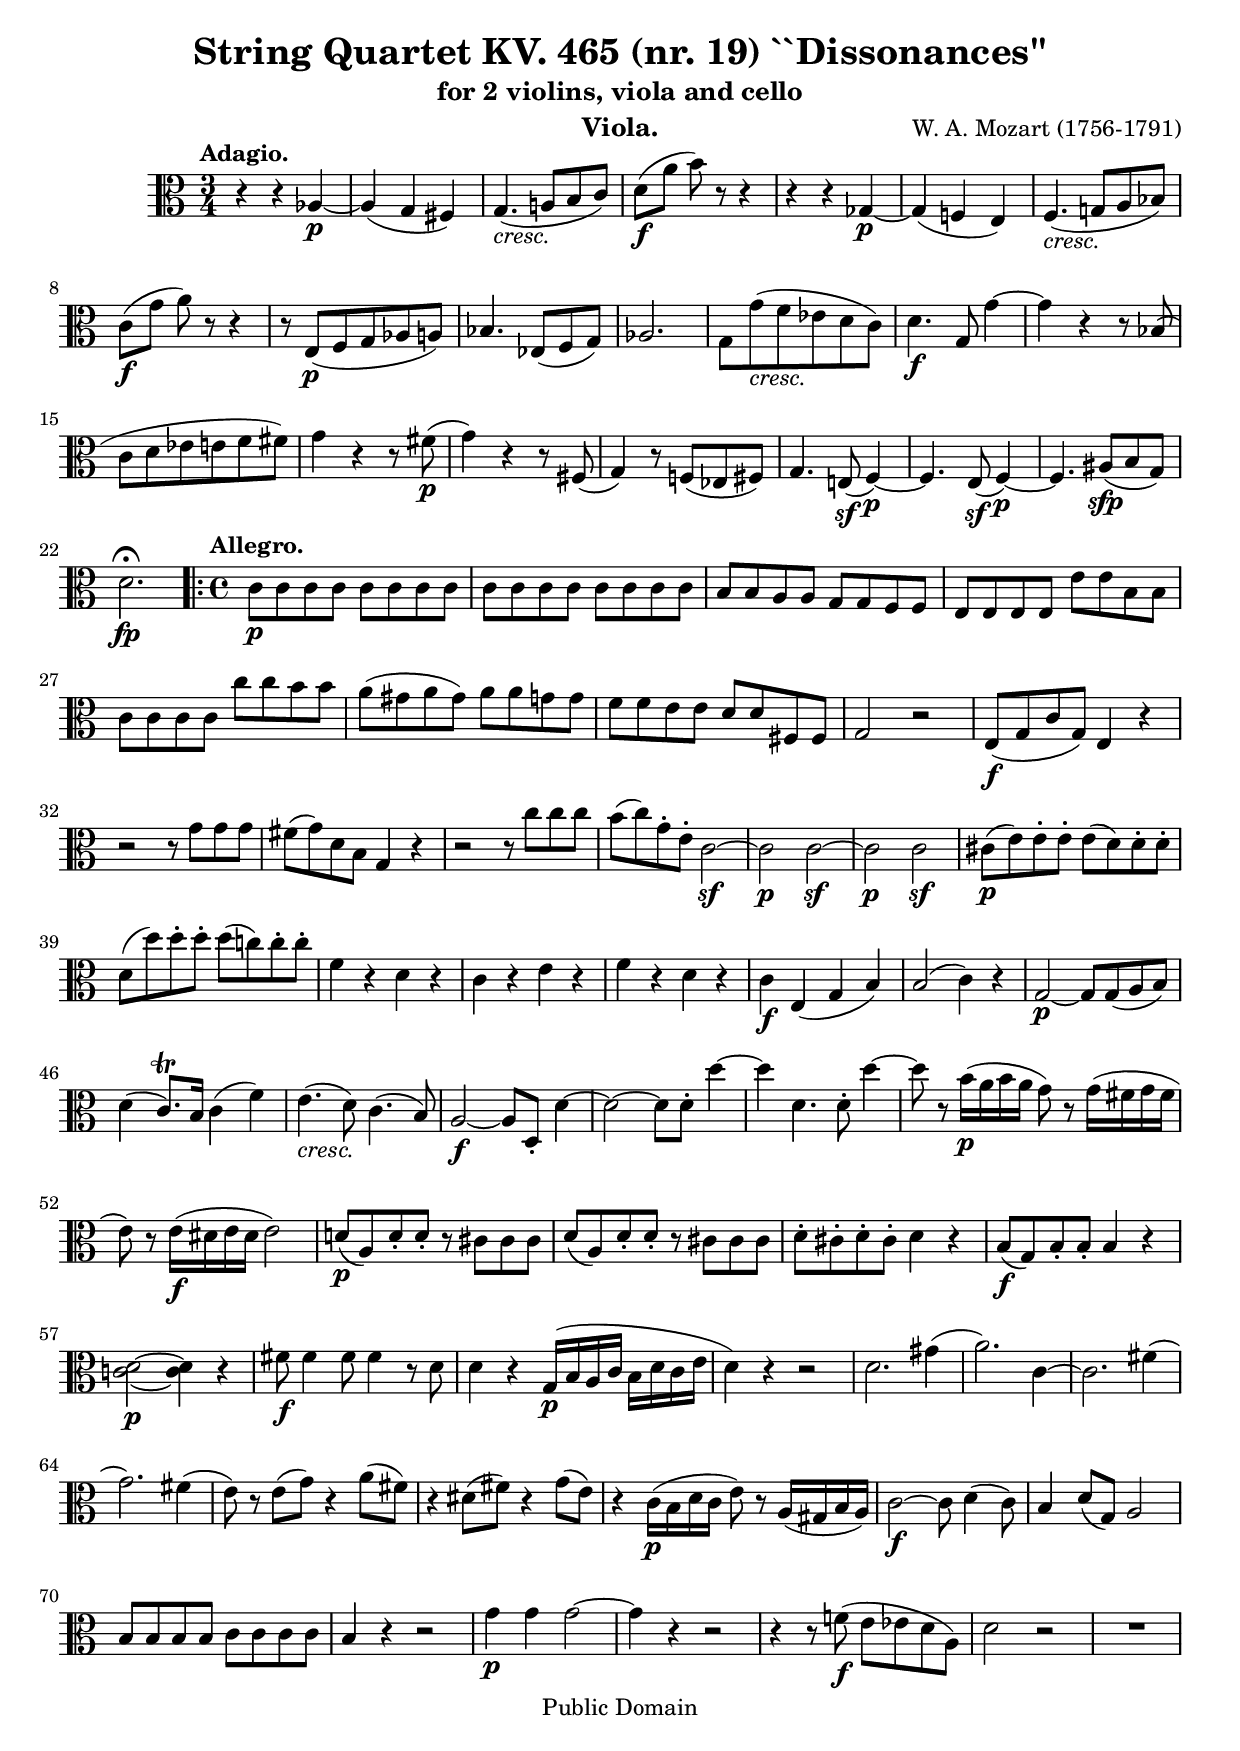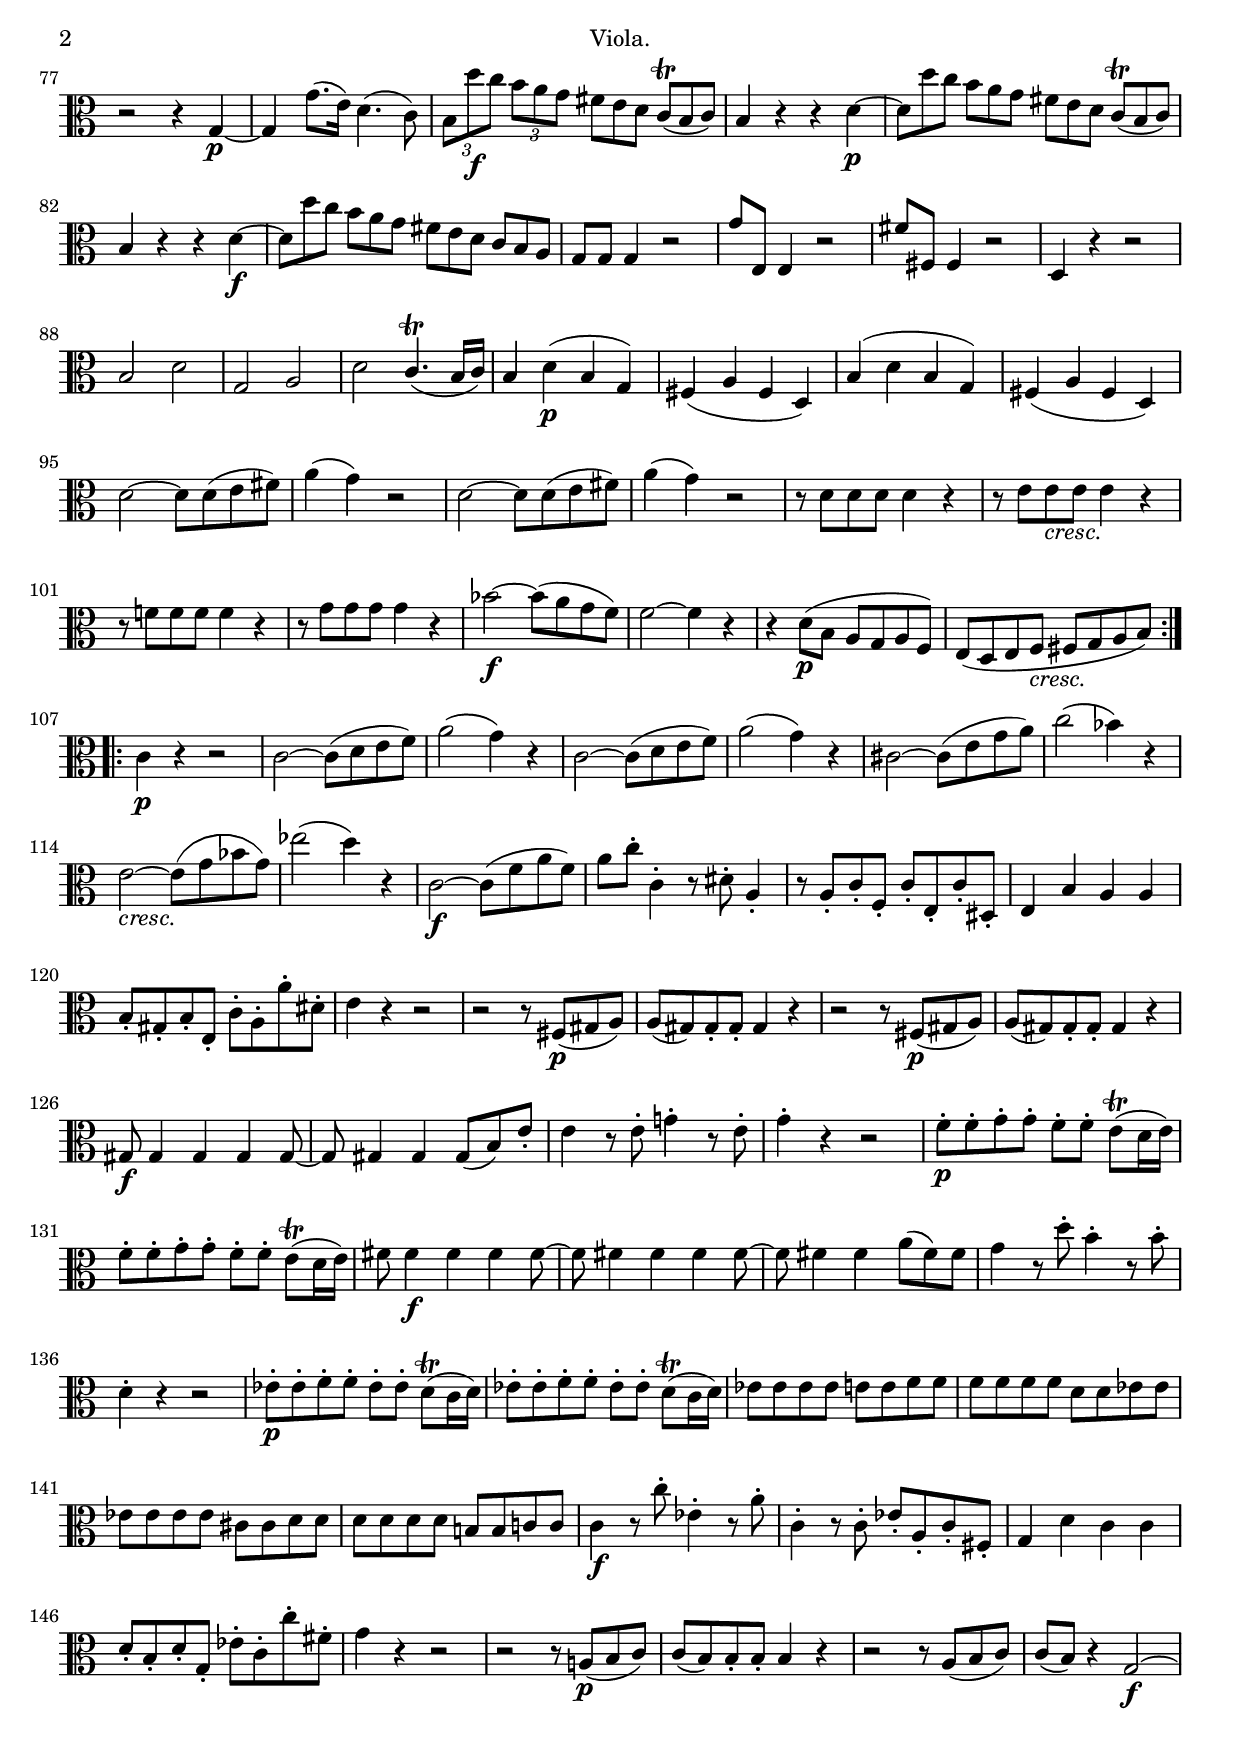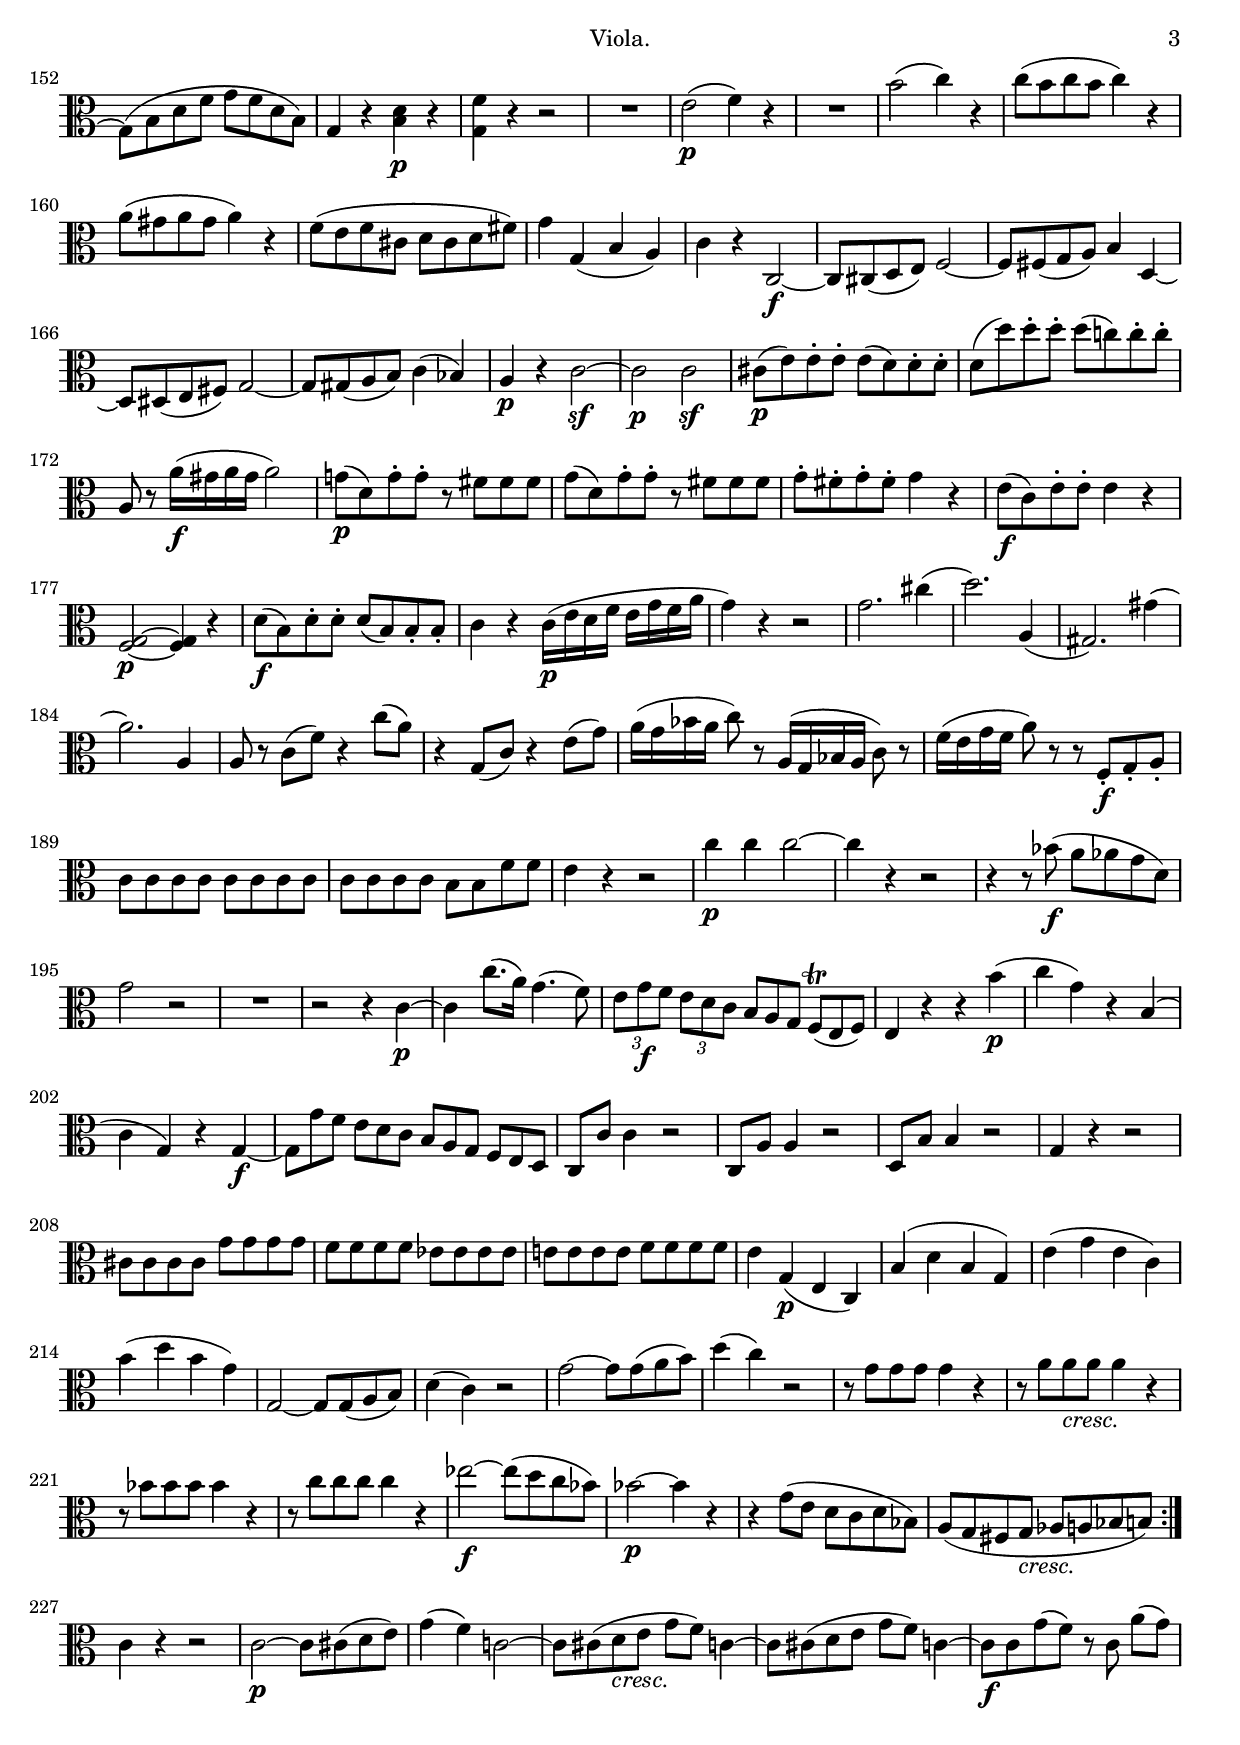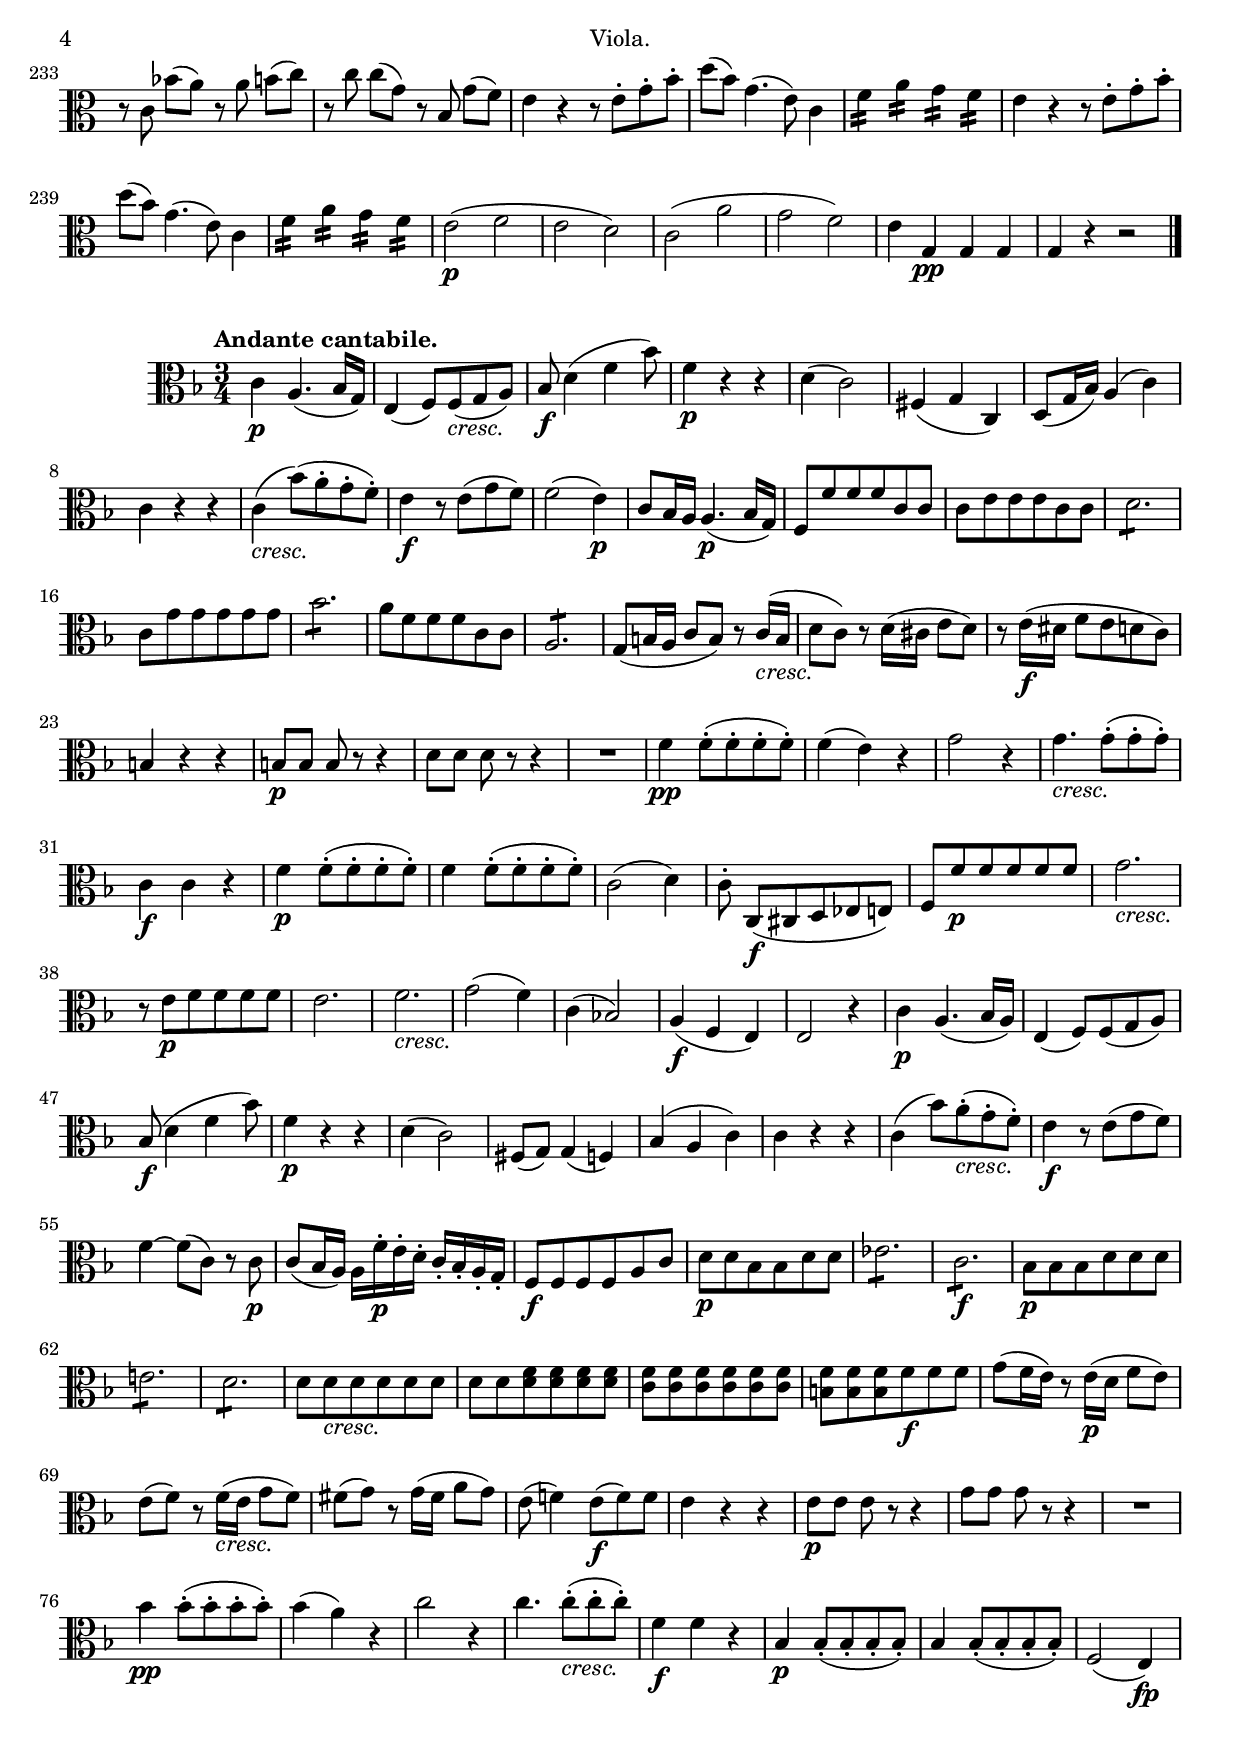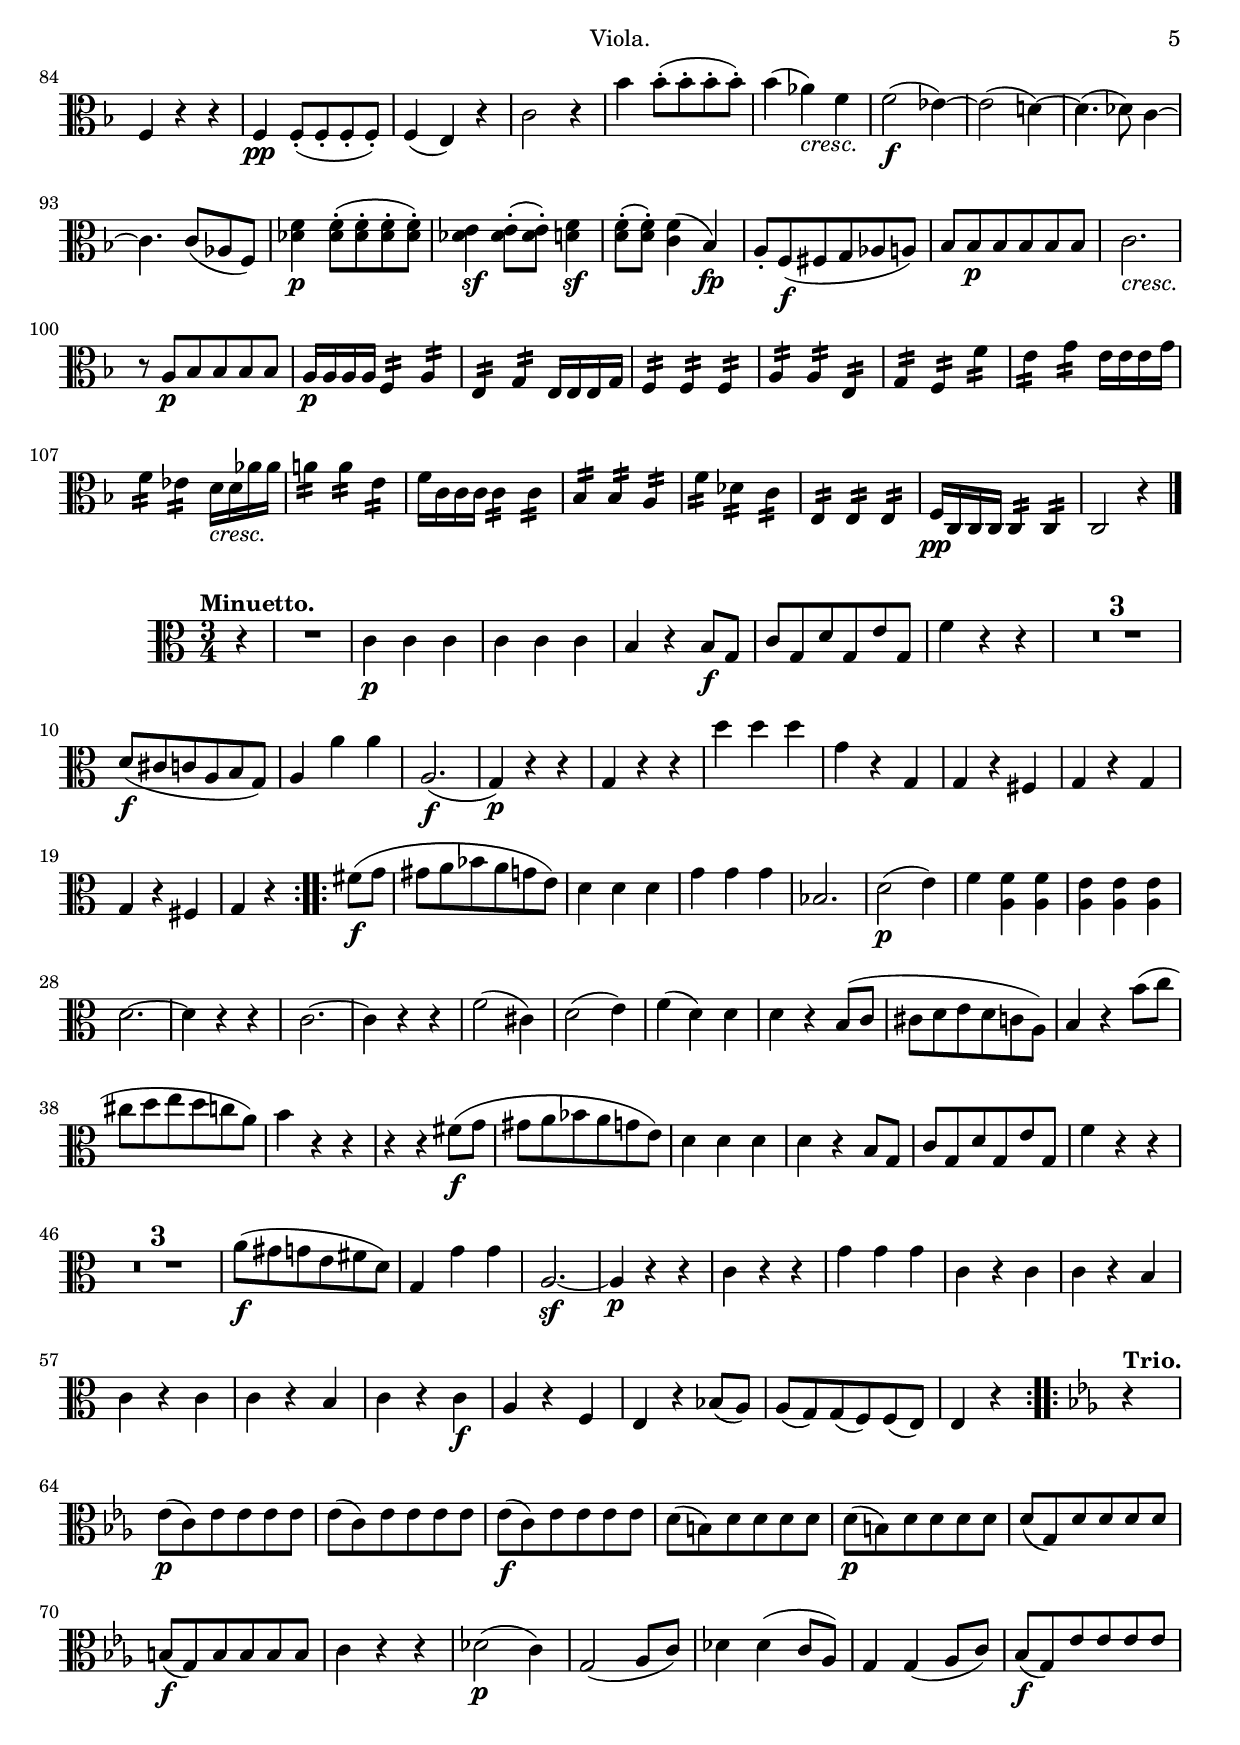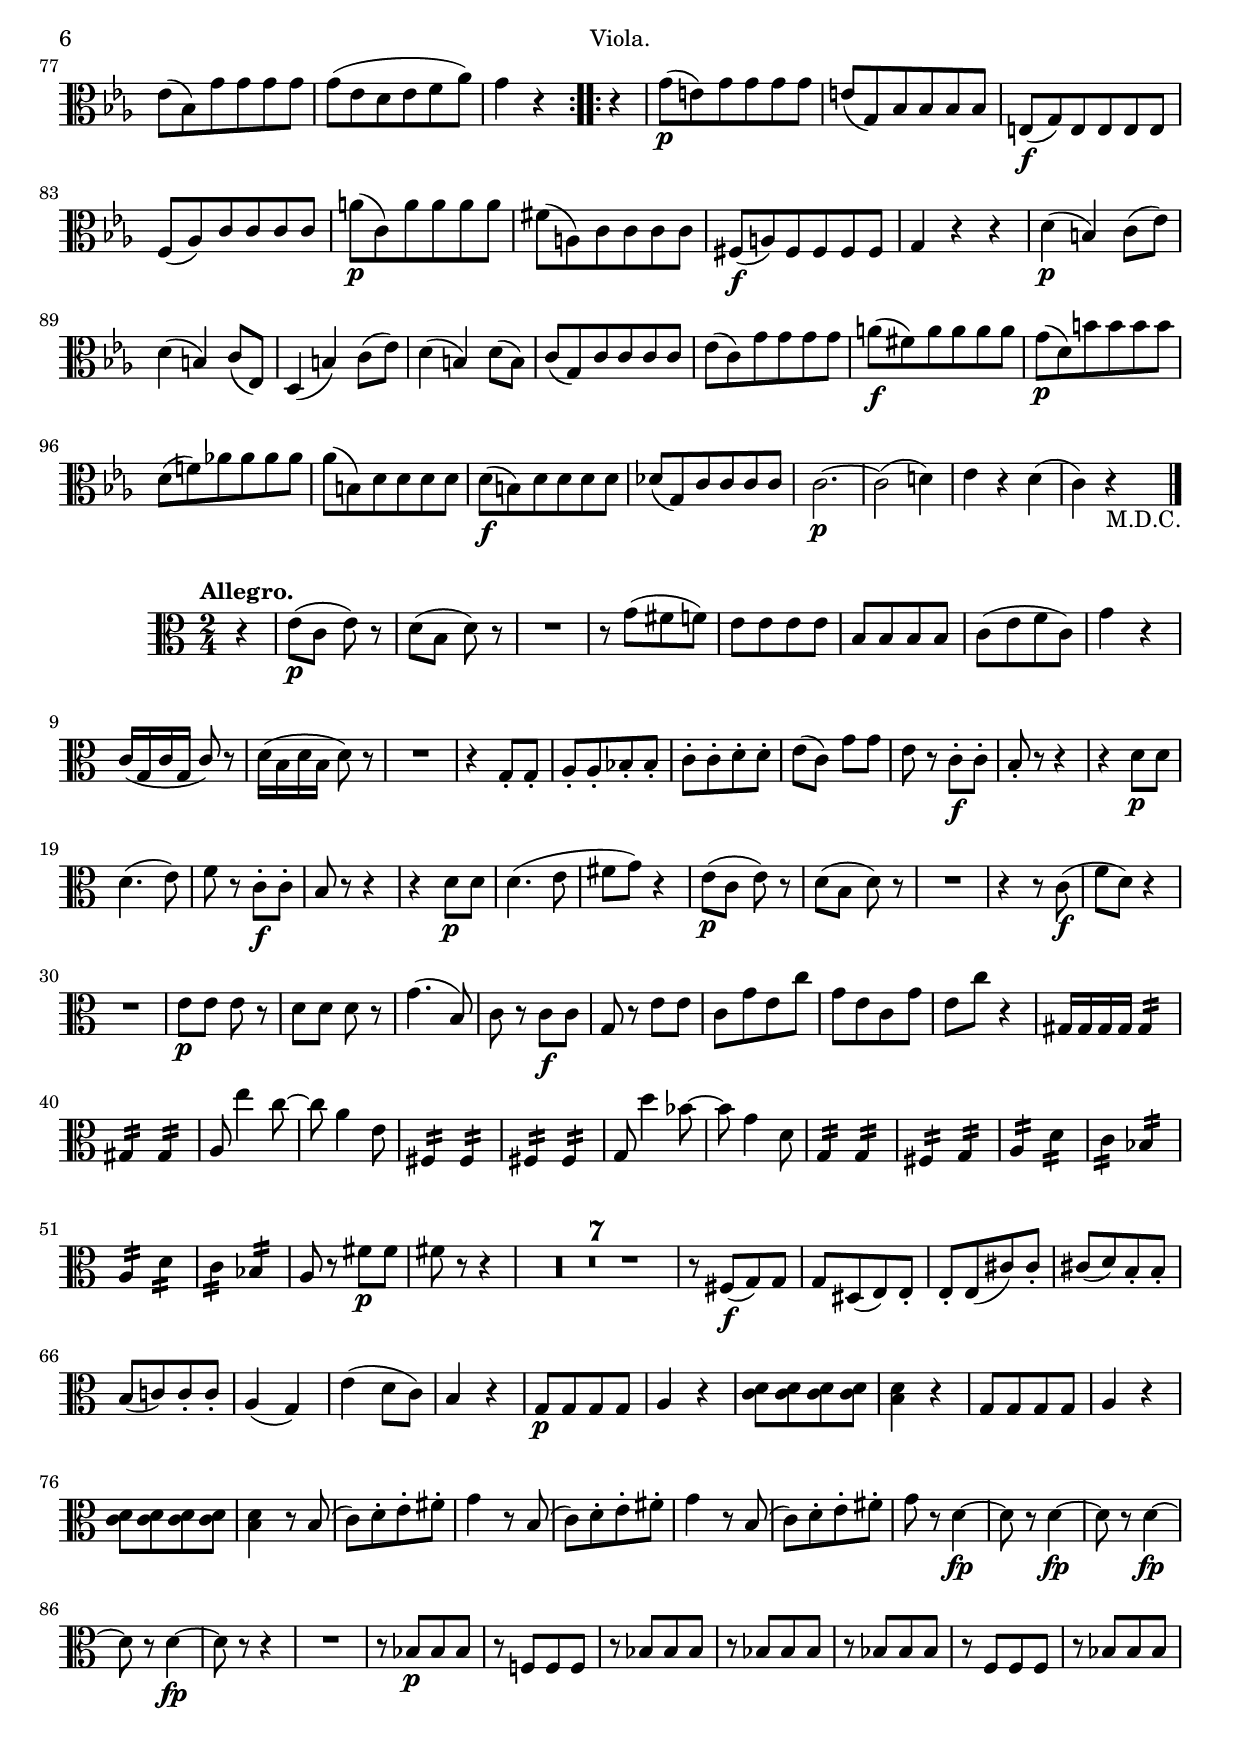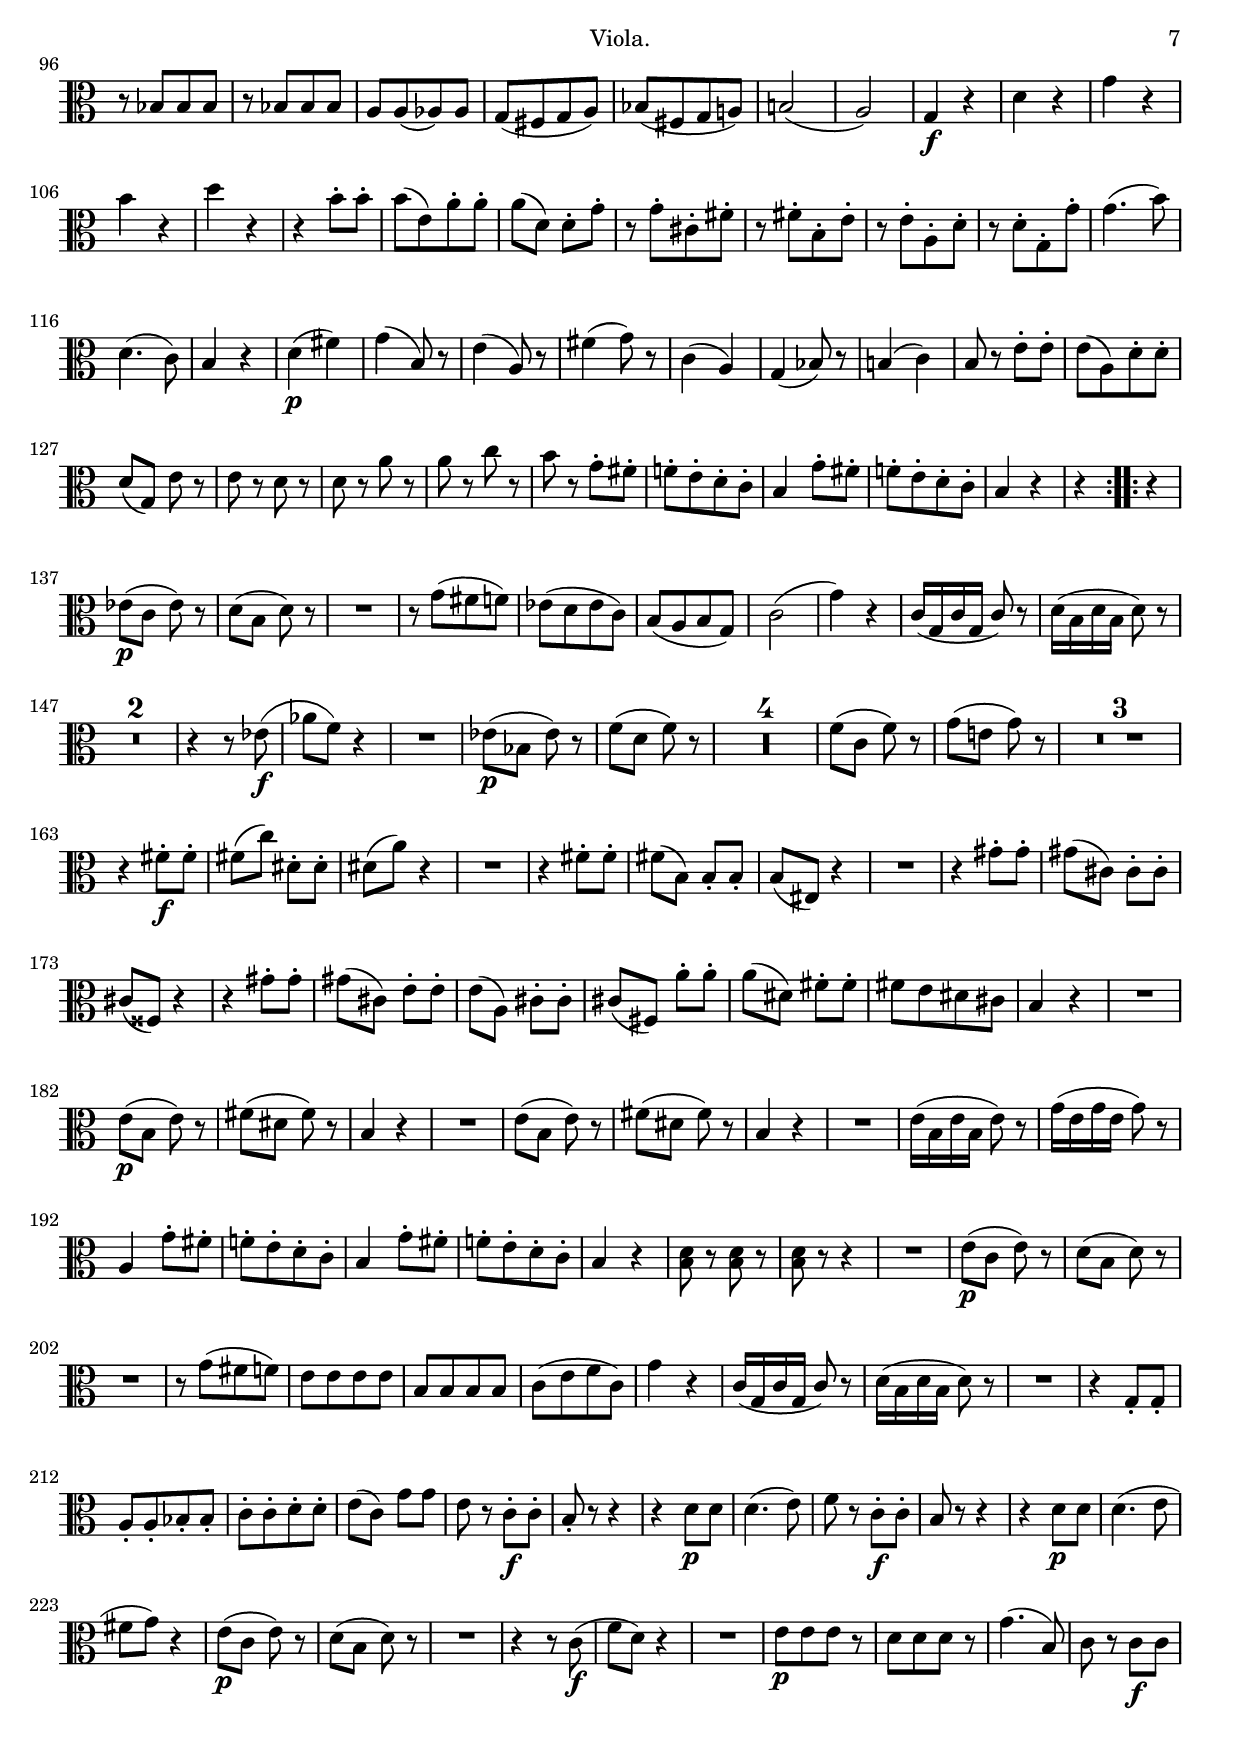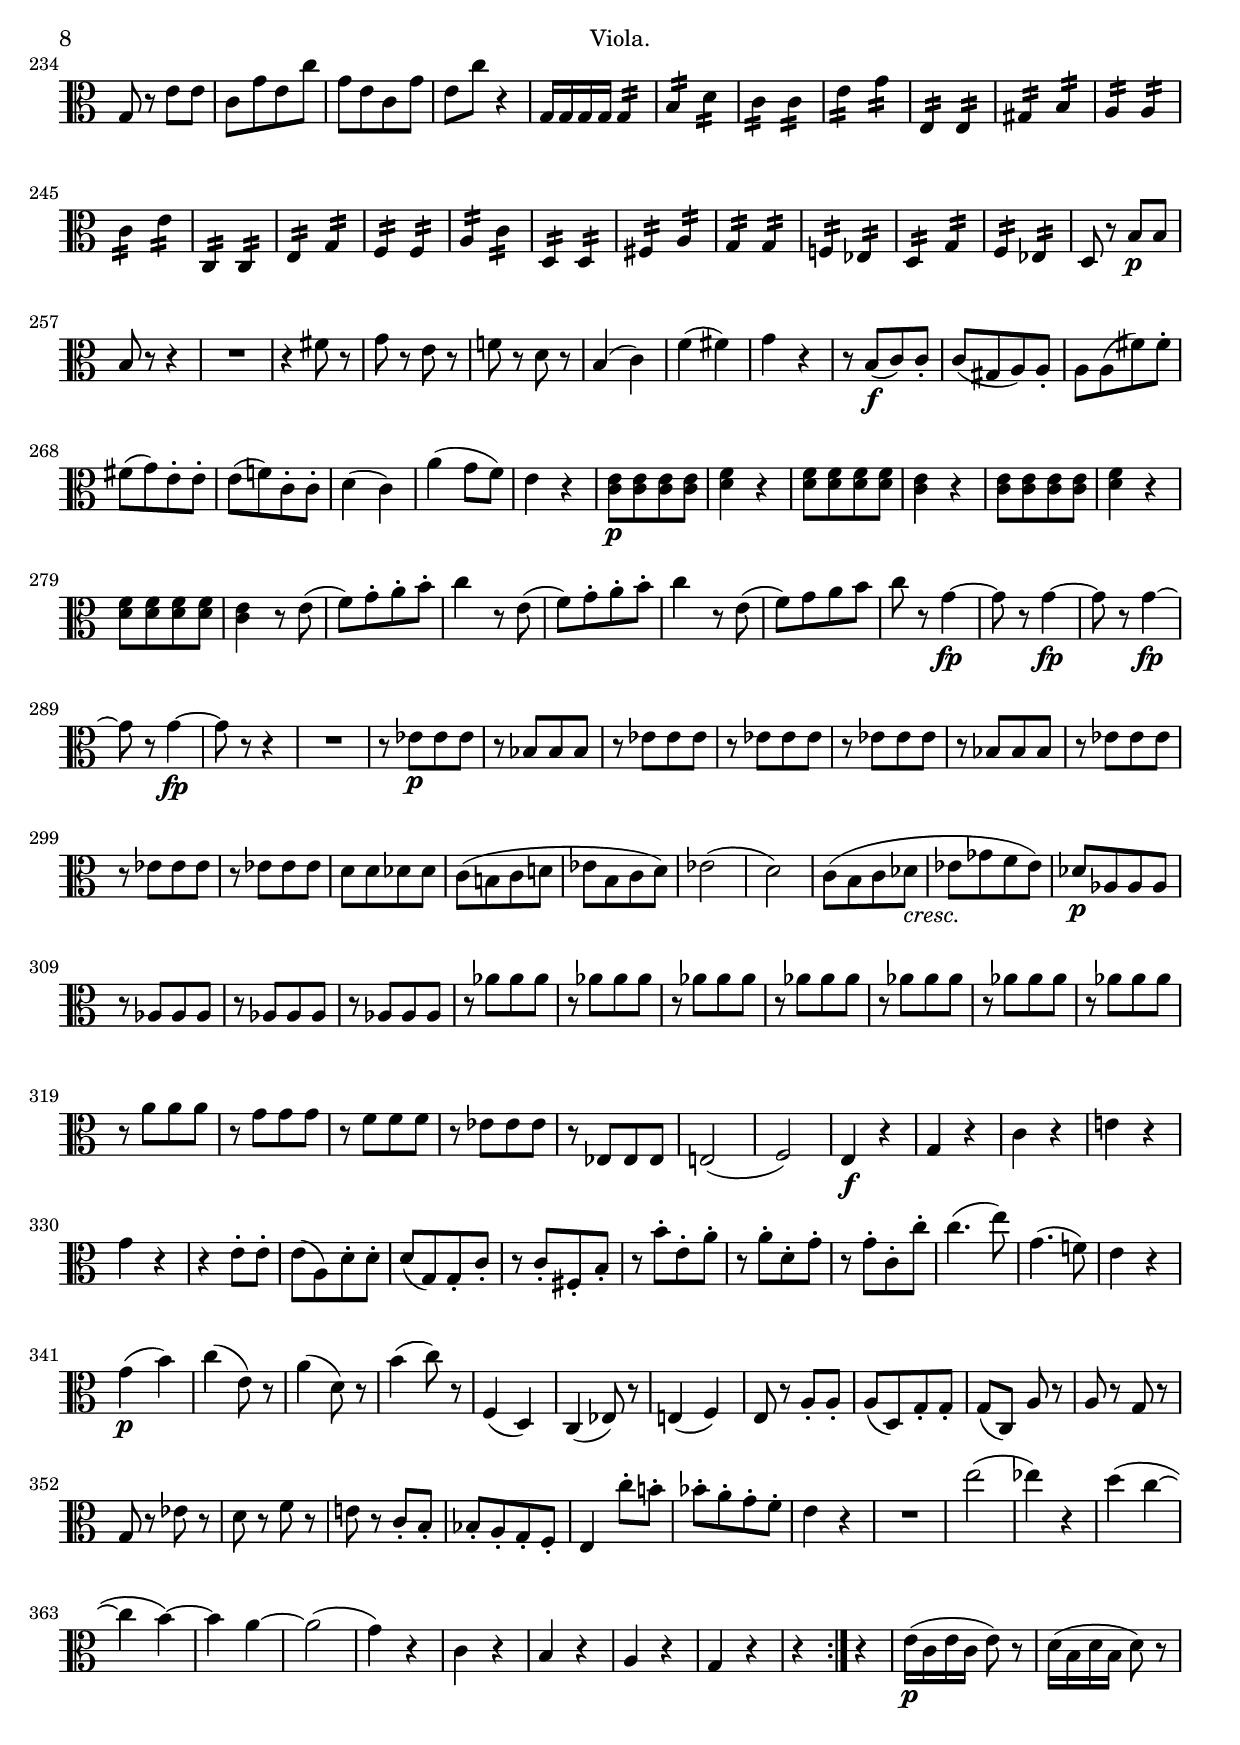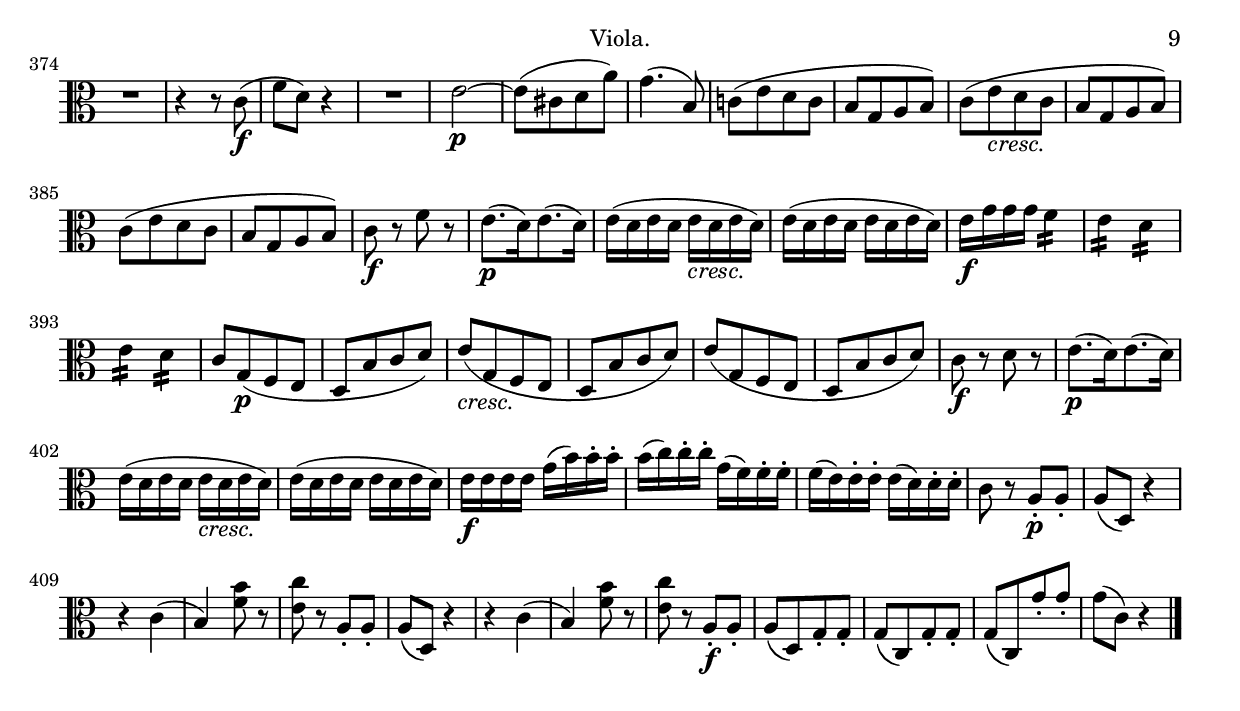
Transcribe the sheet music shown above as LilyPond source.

% -*- LilyPond -*-

\version "2.16.0"

\include "defs.ily"

\header {
    instrument = "Viola."
}

\layout {
    \compressFullBarRests
}

\version "2.16.0"

violaFirstMov =  \relative as {
    \key c \major
    \clef alto

    \noTupletBracket
    \set tupletSpannerDuration = #(ly:make-moment 1 4)

    r4 r as\p ~
    | as( g  fis)
    |  g4.(-\cresc  a!8[ b  c)]
    |  d[(\f a']  b) r r4
    | r r  ges,\p ~
    | ges( f!  e)
    |  f4.(-\cresc   g!8[ a  bes)]
    |  c[(\f g']  a) r r4
    | r8   e,[(\p f g as  a)]

% 10
    | bes4.  es,8[( f  g)]
    | as2.
    |  g8[ g'(-\cresc f es d  c)]
    | d4.\f g,8 g'4 ~
    | g r r8 bes,(
    |  c[ d es e f  fis)]
    | g4 r r8 fis(\p
    |  g4) r r8 fis,(
    |  g4) r8  f![( es  fis)]
    | g4.  e!8(\sf   f4)\p ~

% 20
    | f4.  e8(\sf   f4)\p ~
    | f4.  ais8[(\sfp b  g)]
    | d'2.\fp\fermata

    \time 4/4

    \repeat volta 2 {
	|  c8[\p c c c]  c[ c c c]
	|  c[ c c c]  c[ c c c]
	|  b[ b a a]  g[ g f f]
	|  e[ e e e]  e'[ e b b]
	|  c[ c c c]  c'[ c b b]
	|  a[( gis a  gis)]  a[ a g g]
	|  f[ f e e]  d[ d fis, fis]

% 30
	| g2 r
	|  e8[(\f g c  g)] e4 r
	| r2 r8  g'[ g g]
	|  fis[(  g) d b] g4 r
	| r2 r8  c'8[ c c]
	|  b[(  c) g-. e-.] c2\sf ~
	|  c\p c\sf ~
	|  c\p c\sf
	|   cis8[(\p  e) e-. e-.]  e[(  d) d-. d-.]
	|  d[(  d') d-. d-.]  d[(  c!) c-. c-.]

% 40
	| f,4 r d r
	| c r e r
	| f r d r
	| c\f e,( g  b)
	| b2(  c4) r
	|  g2\p ~  g8[ g( a  b)]
	| d4(   c8.)[\trill b16] c4(  f)
	| e4.(-\cresc  d8) c4.(  b8)
	| a2\f ~  a8[ d,-.] d'4 ~
	| d2 ~  d8[ d-.] d'4 ~

% 50
	| d d,4. d8-. d'4 ~
	| d8 r  b16[(\p a b a]  g8) r  g16[( fis g fis]
	|  e8) r  e16[(\f dis e dis]  e2)
	|  d!8[(\p  a) d-. d-.] r  cis[ cis cis]
	|  d[(  a) d-. d-.] r  cis[ cis cis]
	|  d[-. cis-. d-. cis-.] d4 r
	|   b8[(\f  g) b-. b-.] b4 r
	| <c! d>2\p ~ <c d>4 r
	| fis8\f fis4 fis8 fis4 r8 d
	| d4 r  g,16[(\p b a c]  b[ d c e]

% 60
	|  d4) r r2
	| d2. gis4(
	|  a2.) c,4 ~
	| c2. fis4(
	|  g2.) fis4(
	|  e8) r  e[(  g)] r4  a8[(  fis)]
	| r4  dis8[(  fis)] r4  g8[(  e)]
	| r4  c16[(\p b d c]  e8) r  a,16[( gis b  a)]
	| c2\f ~ c8 d4(  c8)
	| b4  d8[(  g,)] a2

% 70
	|  b8[ b b b]  c[ c c c]
	| b4 r r2
	| g'4\p g g2 ~
	| g4 r r2
	| r4 r8 f!(\f  e[ es d  a)]
	| d2 r
	| R1
	| r2 r4 g,\p ~
	| g  g'8.[(  e16)] d4.(  c8)
	| \times 2/3 {  b8[  d'\f c]  b[ a g]
          \noTupletNum  fis[ e d]  c[(\trill b  c)] }

% 80
	| b4 r r d\p ~
	| \times 2/3 {  d8[ d' c]  b[ a g]  fis[ e d]  c[(\trill b  c)] }
	| b4 r r d\f ~
	| \times 2/3 {  d8[ d' c]  b[ a g]  fis[ e d]  c[ b a] } \tupletNum
	|  g8[ g] g4 r2
	|  g'8[ e,] e4 r2
	|  fis'8[ fis,] fis4 r2
	| d4 r r2
	| b'2 d
	| g, a

% 90
	| d \stemUp c4.(\trill  b16[  c)] \stemNeutral
	| b4   d(\p b  g)
	| fis( a fis  d)
	|  b'( d b  g)
	| fis( a fis  d)
	| d'2 ~  d8[ d( e  fis)]
	| a4(  g) r2
	| d2 ~  d8[ d( e  fis)]
	| a4(  g) r2
	| r8  d[ d d] d4 r

% 100
	| r8  e[ e-\cresc e] e4 r
	| r8  f![ f f] f4 r
	| r8  g[ g g] g4 r
	| bes2\f ~  bes8[( a g  f)]
	| f2 ~ f4 r
	| r  d8[(\p b]  a[ g a  f)]
	|  e[( d e  f-\cresc]  fis[ g a  b)]
    }

    \repeat volta 2 {
        | c4\p r r2
	| c2 ~  c8[( d e  f)]
	| a2(  g4) r

% 110
	| c,2 ~  c8[( d e  f)]
	| a2(  g4) r
	| cis,2 ~  cis8[( e g  a)]
	| c2(  bes4) r
	| e,2-\cresc ~  e8[( g bes  g)]
	| es'2(  d4) r
	| c,2\f ~  c8[( f a  f)]
	|  a[ c-.] c,4-. r8 dis-. a4-.
	| r8  a[-. c-. f,-.]  c'[-. e,-. c'-. dis,-.]
	| e4 b' a a

% 120
        |  b8[-. gis-. b-. e,-.]  c'[-. a-. a'-. dis,-.]
	| e4 r r2
	| r2 r8  fis,[(\p gis  a)]
	|  a[(  gis) gis-. gis-.] gis4 r
	| r2 r8  fis[(\p gis  a)]
	|  a[(  gis) gis-. gis-.] gis4 r
	| gis8\f gis4 gis gis gis8 ~
	| gis gis4 gis  gis8[(  b) e-.]
	| e4 r8 e-. g!4-. r8 e-.
	| g4-. r r2

% 130
	|  f8[-.\p f-. g-. g-.]  f[-. f-.]  e[(\trill d16  e)]
	|  f8[-. f-. g-. g-.]  f[-. f-.]  e[(\trill d16  e)]
	| fis8 fis4\f fis fis fis8 ~
	| fis fis4 fis fis fis8 ~
	| fis fis4 fis  a8[(  fis) fis]
	| g4 r8 d'-. b4-. r8 b-.
	| d,4-. r r2
	|  es8[-.\p es-. f-. f-.]  es[-. es-.]  d[(\trill c16  d)]
	|  es8[-. es-. f-. f-.]  es[-. es-.]  d[(\trill c16  d)]
	|  es8[ es es es]  e[ e f f]

% 140
	|  f[ f f f]  d[ d es es]
	|  es[ es es es]  cis[ cis d d]
	|  d[ d d d]  b![ b c! c]
	| c4\f r8 c'-. es,4-. r8 a-.
	| c,4-. r8 c-.  es[-. a,-. c-. fis,-.]
	| g4 d' c c
	|  d8[-. b-. d-. g,-.]  es'[-. c-. c'-. fis,-.]
	| g4 r r2
	| r r8   a,![(\p b  c)]
	|  c[(  b) b-. b-.] b4 r

% 150
	| r2 r8  a[( b  c)]
	|  c[(  b)] r4 g2\f ~
	|  g8[( b d f]  g[ f d  b)]
	| g4 r <b d>\p r
	| <g f'> r r2
	| R1
	| e'2(\p  f4) r
	| R1
	| b2(  c4) r
	|  c8[( b c b]  c4) r

% 160
	|  a8[( gis a gis]  a4) r
	|  f8[( e f cis]  d[ cis d  fis)]
	| g4 g,( b  a)
	| c r c,2\f ~
	|  c8[ cis( d  e)] f2 ~
	|  f8[ fis( g  a)] b4 d, ~
	|  d8[ dis( e  fis)] g2 ~
	|  g8[ gis( a  b)] c4(  bes)
	| a\p r c2\sf ~
	|  c\p c\sf

% 170
	|  cis8[(\p  e) e-. e-.]  e[(  d) d-. d-.]
	|  d[(  d') d-. d-.]  d[(  c!) c-. c-.]
	| a, r  a'16[(\f gis a gis]  a2)
	|  g!8[(\p  d) g-. g-.] r  fis[ fis fis]
	|  g[(  d) g-. g-.] r  fis[ fis fis]
	|  g[-. fis-. g-. fis-.] g4 r
	|  e8[(\f  c) e-. e-.] e4 r
	| <f, g>2\p ~ <f g>4 r
	|  d'8[(\f  b) d-. d-.]  d[(  b) b-. b-.]
	| c4 r  c16[(\p e d f]  e[ g f a]

% 180
	|  g4) r r2
	| g2. cis4(
	|  d2.) a,4(
	|  gis2.) gis'4(
	|  a2.) a,4
	| a8 r  c[(  f)] r4  c'8[(  a)]
	| r4  g,8[(  c)] r4  e8[(  g)]
	|  a16[( g bes a]  c8) r  a,16[( g bes a]  c8) r
	|  f16[( e g f]  a8) r r f,8[-.\f g-. a-.]
	|  c[ c c c]  c[ c c c]

% 190
	|  c[ c c c]  b[ b f' f]
	| e4 r r2
	| c'4\p c c2 ~
	| c4 r r2
	| r4r8 bes8(\f  a[ as g  d)]
	| g2 r
	| R1
	| r2 r4 c,\p ~
	| c  c'8.[(  a16)] g4.(  f8)
	| \times 2/3 {  e8[  g\f f]  e[ d c] \noTupletNum
           b[ a g]  f[(\trill e  f)] }

% 200
	| e4 r r b''(\p
	| c  g) r b,(
	| c  g) r g\f ~
	| \times 2/3 {  g8[ g' f]  e[ d c]  b[ a g]  f[ e d] } \tupletNum
	|  c8[ c'] c4 r2
	|  c,8[ a'] a4 r2
	|  d,8[ b'] b4 r2
	| g4 r r2
	|  cis8[ cis cis cis]  g'[ g g g]
	|  f[ f f f]  es[ es es es]

% 210
	|  e![ e e e]  f[ f f f]
	| e4 g,(\p e  c)
	|  b'( d b  g)
	| \stemDown e'( g e  c) \stemNeutral
	| b'( d b  g)
	| g,2 ~  g8[ g( a  b)]
	| d4(  c) r2
	| g'2 ~  g8[ g( a  b)]
	| d4(  c) r2
	| r8  g[ g g] g4 r

% 220
	| r8  a[ a-\cresc a] a4 r
	| r8  bes[ bes bes] bes4 r
	| r8  c[ c c] c4 r
	| es2\f ~  es8[( d c  bes)]
	| bes2\p ~ bes4 r
	| r  g8[( e]  d[ c d  bes)]
	|  a[( g fis  g-\cresc]  as[ a bes  b)]
    }

    c4 r r2
    | c2\p ~  c8[ cis( d  e)]
    | g4(  f) c!2 ~

% 230
    |  c8[ cis( d-\cresc e]  g[  f)] c4 ~
    |  c8[ cis( d e]  g[  f)] c4 ~
    |  c8[\f c g'(  f)] r c  a'[(  g)]
    | r c,  bes'[(  a)] r a  b[(  c)]
    | r c  c[(  g)] r b,  g'[(  f)]
    | e4 r r8  e[-. g-. b-.]
    |  d[(  b)] g4.(  e8) c4
    | f4:16 a4:16 g4:16 f4:16
    | e4 r r8  e[-. g-. b-.]
    |  d[(  b)] g4.(  e8) c4

% 240
    | f4:16 a4:16 g4:16 f4:16
    | e2(\p f
    | e  d)
    | c( a'
    | g  f)
    | e4 g,\pp g g
    | g r r2 \bar "|."
}



\score {
    \context Staff <<
	\set Staff.autoBeaming = ##f
        \set Staff.midiInstrument = #"viola"

	\time 3/4

	\violaFirstMov
	\context Voice = "markings" { \markingsI }
    >>

    
  \midi {
    \tempo 4 = 40
    }



    \layout { }
}

\version "2.16.0"

violaSecondMov =  \relative c' {
    \key f \major
    \clef alto

    \noTupletBracket
    \set tupletSpannerDuration = #(ly:make-moment 1 4)

    c4\p a4.(  bes16[  g)]
    | e4(   f8)[  f(-\cresc g  a)]
    | bes\f d4( f  bes8)
    | f4\p r r
    | d(  c2)
    | fis,4( g  c,)
    |  d8[( g16  bes)] a4(  c)
    | c r r
    | c(-\cresc   bes'8)[( a-. g-.  f)-.]

% 10
    | e4\f r8  e[( g  f)]
    | f2(  e4)\p
    |  c8[ bes16 a] a4.(\p  bes16[  g)]
    |  f8[ f' f f c c]
    |  c[ e e e c c]
    | d2.:8
    |  c8[ g' g g g g]
    | bes2.:8
    |  a8[ f f f c c]
    | a2.:8

% 20
    |  g8[( b16 a]  c8[  b)] r  c16[(-\cresc b] \noBreak
    |  d8[  c)] r  d16[( cis]  e8[  d)]
    | r  e16[(\f dis]  f8[ e d  c)]
    | b4 r r
    |  b8[\p b] b r r4
    |  d8[ d] d r r4
    | R2.
    | f4\pp   f8[(-. f-. f-.  f)-.]
    | f4(  e) r
    | g2 r4

% 30
    | g4.-\cresc   g8[(-. g-.  g)-.]
    | c,4\f c r
    | f\p   f8[(-. f-. f-.  f)-.]
    | f4   f8[(-. f-. f-.  f)-.]
    | c2(  d4)
    | c8-.   c,[(\f cis d es  e)]
    |  f[ f'\p f f f f]
    | g2.-\cresc
    | r8  e[\p f f f f]
    | e2.

% 40
    | f2.-\cresc
    | g2(  f4)
    | c(  bes!2)
    |  a4(\f f  e)
    | e2 r4
    | c'4\p a4.(  bes16[  a)]
    | e4(   f8)[  f( g  a)]
    | bes(\f d4 f  bes8) % The slur start from bes, not from d
    | f4\p r r
    | d(  c2)

% 50
    |  fis,8[(  g)] g4(  f)
    | bes( a  c)
    | c r r
    | c(   bes'8)[  a(-.-\cresc g-.  f)-.] % The slur start from a
    | e4\f r8  e[( g  f)]
    | f4 ~  f8[(  c)] r c\p
    |  c[( bes16  a)]  a[  f'-.\p e-. d-.] 
       c[-. bes-. a-. g-.]
    |  f8[\f f f f a c]
    |  d[\p d bes bes d d]
    | es2.:8

% 60
    | c2.:8\f
    |  bes8[\p bes bes d d d]
    | e!2.:8
    | d2.:8
    |  d8[ d-\cresc d d d d]
    |  d[ d <d f> <d f> <d f> <d f>]
    | <c f>[ <c f> <c f> <c f> <c f> <c f>]
    | <b f'>[ <b f'> <b f'> f'\f f f]
    |  g[( f16  e)] r8  e16[(\p d]  f8[  e)]
    |  e[(  f)] r   f16[(-\cresc e]  g8[  f)]

% 70
    |  fis[(  g)] r  g16[( fis]  a8[  g)]
    | e(  f!4)  e8[(\f  f) f]
    | e4 r r
    |  e8[\p e] e r r4
    |  g8[ g] g r r4
    | R2.
    | bes4\pp   bes8[(-. bes-. bes-.  bes)-.]
    | bes4(  a) r
    | c2 r4
    | c4.   c8[(-.-\cresc c-.  c)-.]

% 80
    | f,4\f f r
    | bes,\p   bes8[(-. bes-. bes-.  bes)-.]
    | bes4   bes8[(-. bes-. bes-.  bes)-.]
    | f2(   e4)\fp
    | f4 r r
    | f\pp   f8[(-. f-. f-.  f)-.]
    | f4(  e) r
    | c'2 r4
    | bes'4   bes8[(-. bes-. bes-.  bes)-.]
    | bes4(  as)-\cresc f

% 90
    | f2(\f  es4) ~
    | es2(  d!4) ~
    | d4.(  des8) c4 ~
    | c4.  c8[( as  f)]
    | <des' f>4\p  <des f>8[(-. <des f>-. <des f>-. <des f>)-.]
    | <des e>4\sf  <des e>8[(-. <des e>)-.] <d f>4\sf
    |  <d f>8[(-. <d f>)-.] <c f>4(  bes)\fp
    |  a8[-.  f(\f fis g as  a)]
    |  bes8[ bes\p bes bes bes bes]
    | c2.-\cresc

% 100
    | r8  a[\p bes bes bes bes]
    |  a16[\p a a a] f4:16 a4:16
    | e4:16 g4:16  e16[ e e g]
    | f4:16 f4:16 f4:16
    | a4:16 a4:16 e4:16
    | g4:16 f4:16 f'4:16
    | e4:16 g4:16  e16[ e e g]
    | f4:16 es4:16  d16[-\cresc d as' as]
    | a!4:16 a4:16 e4:16
    |  f16[ c c c] c4:16 c4:16

% 110
    | bes4:16 bes4:16 a4:16
    | f'4:16 des4:16 c4:16
    | e,4:16 e4:16 e4:16   f16[\pp c c c] c4:16 c4:16
    | c2 r4 \bar "|."
}


\score {
    \context Staff <<
	\set Staff.autoBeaming = ##f
        \set Staff.midiInstrument = #"viola"

	\time 3/4

	\violaSecondMov
	\context Voice = "markings" { \markingsII }
    >>

    
  \midi {
    \tempo 4 = 64
    }



    \layout { }
}

\version "2.16.0"

violaThirdMov =  \relative c' {
    \key c \major
    \clef alto

    \noTupletBracket
    \set tupletSpannerDuration = #(ly:make-moment 1 8)

    \repeat volta 2 {
	r4
	| R2.
	| c4\p c c
	| c c c
	| b r  b8[\f g]
	|  c[ g d' g, e' g,]
	| f'4 r r
	| R2.*3

% 10
	|  d8[(\f cis c a b  g)]
	| a4 a' a
	| a,2.(\f
	|   g4)\p r r
	| g r r
	| d'' d d
	| g, r g,
	| g r fis
	| g r g
	| g r fis

% 20
	| g r
    }

    \repeat volta 2 {
         fis'8[(\f g]
	|  gis[ a bes a g  e)]
	| d4 d d g g g
	| bes,2.
	| d2(\p  e4)
	| f <a, f'> <a f'>
	| <a e'> <a e'> <a e'>
	| d2. ~
	| d4 r r

% 30
	| c2. ~
	| c4 r r
	| f2(  cis4)
	| d2(  e4)
	| f(  d) d
	| d r  b8[( c]
	|  cis[ d e d c  a)]
	| b4 r  b'8[( c]
	|  cis[ d e d c  a)]
	| b4 r r

% 40
	| r r  fis8[(\f g]
	|  gis[ a bes a g  e)]
	| d4 d d
	| d r  b8[ g]
	|  c[ g d' g, e' g,]
	| f'4 r r
	| R2.*3
	|  a8[(\f gis g e fis  d)]

% 50
	| g,4 g' g
	| a,2.\sf ~
	|  a4\p r r
	| c r r
	| g' g g
	| c, r c
	| c r b
	| c r c
	| c r b
	| c r c\f

% 60
	| a r f
	| e r  bes'8[(  a)]
	|  a[(  g) g(  f) f(  e)]
	| e4 r
    }

    \key c \minor

    \repeat volta 2 {
        r4
	|  es'8[(\p  c) es es es es]
	|  es[(  c) es es es es]
	|  es[(\f  c) es es es es]
	|  d[(  b) d d d d]
	|  d[(\p  b) d d d d]
	|  d[(  g,) d' d d d]

% 70
	|  b[(\f  g) b b b b]
	| c4 r r
	| des2(\p  c4)
	| g2(  as8[  c)]
	| des4 des(  c8[  as)]
	| g4 g(  as8[  c)]
	|  bes[(\f  g) es' es es es]
	|  es[(  bes) g' g g g]
	|  g[( es d es f  as)]
	| g4 r
    }

    \repeat volta 2 {
        r4

% 80
	|  g8[(\p  e) g g g g]
	|  e[(  g,) bes bes bes bes]
	|  e,[(\f  g) e e e e]
	|  f[(  as) c c c c]
	|  a'[(\p  c,) a' a a a]
	|  fis[(  a,) c c c c]
	|  fis,[(\f  a) fis fis fis fis]
	| g4 r r
	| d'(\p  b)  c8[(  es)]
	| d4(  b)  c8[(  es,)]

% 90
	| d4(  b')  c8[(  es)]
	| d4(  b)  d8[(  b)]
	|  c[(  g) c c c c]
	|  es[(  c) g' g g g]
	|  a[(\f  fis) a a a a]
	|  g[(\p  d) b' b b b]
	|  d,[(  f!) as! as as as]
	|  as[(  b,) d d d d]
	|  d[(\f  b) d d d d]
	|  des[(  g,) c c c c]

% 100
	| c2.\p ~
	| c2(  d!4)
	| es4 r d(
	|  c) r \bar "|."
    }
}


\score {
    \context Staff <<
	\set Staff.autoBeaming = ##f
        \set Staff.midiInstrument = #"viola"

	\time 3/4
	\partial 4

	\violaThirdMov
	\context Voice = "markings" { \markingsIII }
	\context Voice=markingsBis { \markingsIIIbis }
    >>

    
  \midi {
    \tempo 4 = 140
    }



    \layout { }
}

\version "2.16.0"

violaFourthMov =  \relative e' {
    \key c \major
    \clef alto

    \noTupletBracket

    \repeat volta 2 {
	r4
	|  e8[(\p c]  e) r
	|  d[( b]  d) r
	| R2
	| r8  g[( fis  f)]
	|  e8[ e e e]
	|  b[ b b b]
	|  c[( e f  c)]
	| g'4 r

% 10
	| \stemUp  c,16[( g c g]  c8) r
	| \stemDown  d16[( b d b]  d8) r \stemNeutral
	| R2
	| r4  g,8[-. g-.]
	|  a[-. a-. bes-. bes-.]
	|  c[-. c-. d-. d-.]
	|  e[(  c)]  g'[ g]
	| e r  c[-.\f c-.]
	| b-. r r4
	| r  d8[\p d] d4.(  e8)

% 20
	| f r  c[-.\f c-.]
	| b r r4
	| r  d8[\p d]
	| d4.( e8
	|  fis[  g)] r4
	|  e8[(\p c]  e) r
	|  d[( b]  d) r
	| R2
	| r4 r8 c(\f
	|  f[  d)] r4

% 30
	| R2
	|  e8[\p e] e r
	|  d[ d] d r
	| g4.(  b,8)
	| c r  c[\f c]
	| g r  e'[ e]
	|  c[ g' e c']
	|  g[ e c g']
	|  e[ c'] r4
	|  gis,16[ gis gis gis] gis4:16

% 40
	| gis4:16 gis4:16
	| a8 e''4 c8 ~
	| c a4 e8
	| fis,4:16 fis4:16
	| fis4:16 fis4:16
	| g8 d''4 bes8 ~
	| bes g4 d8
	| g,4:16 g4:16
	| fis4:16 g4:16
	| a4:16 d4:16

% 50
	| c4:16 bes4:16
	| a4:16 d4:16
	| c4:16 bes4:16
	| a8 r  fis'[\p fis]
	| fis r r4
	| R2*7

% 62
        | r8  fis,[(\f  g) g]
	|  g[ dis(  e) e-.]
	|  e[-. e(  cis') cis-.]
	|  cis[(  d) b-. b-.]
	|  b[(  c!) c-. c-.]
	| a4(  g)
	| e'(  d8[  c)]
	| b4 r

% 70
	|  g8[\p g g g]
	| a4 r
	| <c d>8[ <c d> <c d> <c d>]
	| <b d>4 r
	|  g8[ g g g]
	| a4 r
	| <c d>8[ <c d> <c d> <c d>]
	| <b d>4 r8 b(
	|   c)[ d-. e-. fis-.]
	| g4 r8 b,(

% 80
	|   c)[ d-. e-. fis-.]
	| g4 r8 b,(
	|   c)[ d-. e-. fis-.]
	| g r d4\fp ~
	| d8 r d4\fp ~
	| d8 r d4\fp ~
	| d8 r d4\fp ~
	| d8 r r4
	| R2
	| r8  bes[\p bes bes]

% 90
	| r  f![ f f]
	| r  bes[ bes bes]
	| r  bes[ bes bes]
	| r  bes[ bes bes]
	| r  f[ f f]
	| r  bes[ bes bes]
	| r  bes[ bes bes]
	| r  bes[ bes bes]
	|  a[ a(  as) as]
	|  g[( fis g  a)]

% 100
	|  bes[( fis g  a!)] % A is natural!
	| b!2(
	|  a)
	| g4\f r
	| d' r
	| g r
	| b r
	| d r
	| r  b8[-. b-.]
	|  b[(  e,) a-. a-.]

% 110
	|  a[(  d,)]  d[-. g-.]
	| r  g[-. cis,-. fis-.]
	| r  fis[-. b,-. e-.]
	| r  e[-. a,-. d-.]
	| r  d[-. g,-. g'-.]
	| g4.(  b8)
	| d,4.(  c8)
	| b4 r
	| d(\p  fis)
	| g(  b,8) r

% 120
	| e4(  a,8) r
	| fis'4(  g8) r
	| c,4(  a)
	| g(  bes8) r
	| b!4(  c)
	| b8 r  e[-. e-.]
	|  e[(  a,) d-. d-.]
	|  d[(  g,)] e' r
	| e r d r
	| d r a' r

% 130
	| a r c r
	| b r  g[-. fis-.]
	|  f![-. e-. d-. c-.]
	| b4  g'8[-. fis-.]
	|  f![-. e-. d-. c-.]
	| b4 r
	| r
    }

    \repeat volta 2 {
        r4
	|  es8[(\p c]  es) r
	|  d8[( b]  d) r
	| R2

% 140
	| r8  g[( fis  f)]
	|  es[( d es  c)]
	|  b[( a b  g)]
	| c2(
	|  g'4) r
	| \stemUp  c,16[( g c g]  c8) r
	| \stemDown  d16[( b d b]  d8) r \stemNeutral
	| R2*2
	| r4 r8 es(\f

% 150
	|  as[  f)] r4
	| R2
	|  es8[(\p bes]  es) r
	|  f[( d]  f) r
	| R2*4
	|  f8[( c]  f) r
	|  g[( e!]  g) r

% 160
	| R2*3
	| r4  fis8[-.\f fis-.]
	|  fis[(  c')]  dis,[-. dis-.]
	|  dis[(  a')] r4
	| R2
	| r4  fis8[-. fis-.]
	|  fis[(  b,)]  b[-. b-.]
	|  b[(  eis,)] r4

% 170
	| R2
	| r4  gis'8[-. gis-.]
	|  gis[(  cis,)]  cis[-. cis-.]
	|  cis[(  fisis,)] r4
	| r4  gis'8[-. gis-.]
	|  gis[(  cis,)]  e[-. e-.]
	|  e[(  a,)]  cis[-. cis-.]
	|  cis[(  fis,)]  a'[-. a-.]
	|  a[(  dis,)]  fis[-. fis-.]
	|  fis[ e dis cis]

% 180
	| b4 r
	| R2
	|  e8[(\p b]  e) r
	|  fis[( dis]  fis) r
	| b,4 r
	| R2
	|  e8[( b]  e) r
	|  fis[( dis]  fis) r
	| b,4 r
	| R2

% 190
	|  e16[( b e b]  e8) r
	|  g16[( e g e]  g8) r
	| a,4  g'8[-. fis-.]
	|  f![-. e-. d-. c-.]
	| b4  g'8[-. fis-.]
	|  f![-. e-. d-. c-.]
	| b4 r
	| <b d>8 r <b d> r
	| <b d> r r4
	| R2

% 200
	|  e8[(\p c]  e) r
	|  d[( b]  d) r
	| R2
	| r8  g[( fis  f)]
	|  e8[ e e e]
	|  b[ b b b]
	|  c[( e f  c)]
	| g'4 r
	| \stemUp  c,16[( g c g]  c8) r
	| \stemDown  d16[( b d b]  d8) r \stemNeutral

% 210
	| R2
	| r4  g,8[-. g-.]
	|  a[-. a-. bes-. bes-.]
	|  c[-. c-. d-. d-.]
	|  e[(  c)]  g'[ g]
	| e r  c[-.\f c-.]
	| b-. r r4
	| r  d8[\p d] d4.(  e8)
	| f r  c[-.\f c-.]
	| b r r4

% 220
	| r  d8[\p d]
	| d4.( e8
	|  fis[  g)] r4
	|  e8[(\p c]  e) r
	|  d[( b]  d) r
	| R2
	| r4 r8 c(\f
	|  f[  d)] r4
	| R2
	|  e8[\p e e] r

% 230
	|  d[ d d] r
	| g4.(  b,8)
	| c r  c[\f c]
	| g r  e'[ e]
	|  c[ g' e c']
	|  g[ e c g']
	|  e[ c'] r4
	|  g,16[ g g g] g4:16
	| b4:16 d4:16

% 240
	| c4:16 c4:16
	| e4:16 g4:16
	| e,4:16 e4:16
	| gis4:16 b4:16
	| a4:16 a4:16
	| c4:16 e4:16
	| c,4:16 c4:16
	| e4:16 g4:16
	| f4:16 f4:16
	| a4:16 c4:16

% 250
	| d,4:16 d4:16
	| fis4:16 a4:16
	| g4:16 g4:16
	| f!4:16 es4:16
	| d4:16 g4:16
	| f4:16 es4:16
	| d8 r  b'[\p b]
	| b r r4
	| R2
	| r4 fis'8 r

% 260
	| g r e r
	| f! r d r
	| b4(  c)
	| f(  fis)
	| g r
	| r8  b,[(\f  c) c-.]
	|  c[( gis  a) a-.]
	|  a[ a(  fis') fis-.]
	|  fis[(  g) e-. e-.]
	|  e[(  f!) c-. c-.]

% 270
	| d4(  c)
	| a'4(  g8[  f)]
	| e4 r
	| <c e>8[\p <c e> <c e> <c e>]
	| <d f>4 r
	| <d f>8[ <d f> <d f> <d f>]
	| <c e>4 r
	| <c e>8[ <c e> <c e> <c e>]
	| <d f>4 r
	| <d f>8[ <d f> <d f> <d f>]

% 280
	| <c e>4 r8 e(
	|   f)[ g-. a-. b-.]
	| c4 r8 e,(
	|   f)[ g-. a-. b-.]
	| c4 r8 e,(
	|   f)[ g a b] % Without staccati!
	| c r g4\fp ~
	| g8 r g4\fp ~
	| g8 r g4\fp ~
	| g8 r g4\fp ~

% 290
	| g8 r r4
	| R2
	| r8  es[\p es es]
	| r  bes[ bes bes]
	| r  es[ es es]
	| r  es[ es es]
	| r  es[ es es]
	| r  bes[ bes bes]
	| r  es[ es es]
	| r  es[ es es]

% 300
	| r  es[ es es]
	|  d[ d des des]
	|  c[( b! c d!]
	|  es[ b c  d)]
	| es2(
	|  d)
	|  c8[( b c des-\cresc] \noBreak
	|  es[ ges f  es)]
	|  des8[\p as as as]
	| r  as[ as as]

% 310
	| r  as[ as as]
	| r  as[ as as]
	| r  as'[ as as]
	| r  as[ as as]
	| r  as[ as as]
	| r  as[ as as]
	| r  as[ as as]
	| r  as[ as as]
	| r  as[ as as]
	| r  a[ a a]

% 320
	| r  g[ g g]
	| r  f[ f f]
	| r  es[ es es]
	| r  es,[ es es]
	| e!2(
	|  f)
	| e4\f r
	| g r
	| c r
	| e! r

% 330
	| g r
	| r  e8[-. e-.]
	|  e[(  a,) d-. d-.]
	|  d[(  g,) g-. c-.]
	| r  c[-. fis,-. b-.]
	| r  b'[-. e,-. a-.]
	| r  a[-. d,-. g-.]
	| r  g[-. c,-. c'-.]
	| c4.(  e8)
	| g,4.(  f!8)

% 340
	| e4 r
	| g4(\p  b)
	| c(  e,8) r
	| a4(  d,8) r
	| b'4(  c8) r
	| f,,4(  d)
	| c(  es8) r
	| e!4(  f)
	| e8 r  a[-. a-.]
	|  a[(  d,) g-. g-.]

% 350
	|  g[(  c,)] a' r
	| a r g r
	| g r es' r
	| d r f r
	| e! r  c[-. b-.]
	|  bes[-. a-. g-. f-.]
	| e4  c''8[-. b!-.]
	|  bes[-. a-. g-. f-.]
	| e4 r
	| R2

% 360
	| e'2(
	|  es4) r
	| d( c ~
	| c  b) ~
	| b a ~
	| a2(
	|  g4) r
	| c, r
	| b r
	| a r

% 370
	| g r
	| r
    }

    r4  e'16[(\p c e c]  e8) r
    |  d16[( b d b]  d8) r
    | R2
    | r4 r8 c(\f
    |  f[  d)] r4
    | R2
    | e2\p ~
    |  e8[( cis d  a')]

% 380
    | g4.(  b,8)
    |  c!8[( e d c]
    |  b[ g a  b)]
    |  c[( e-\cresc d c]
    |  b[ g a  b)]
    |  c[( e d c]
    |  b[ g a  b)]
    | c\f r f r
    |  e8.[(\p  d16) e8.(  d16)]
    |  e16[( d e d]  e[-\cresc d e  d)]

% 390
    |  e16[( d e d]  e[ d e  d)]
    |  e[\f g g g] f4:16
    | e4:16 d4:16
    | e4:16 d4:16
    |  c8[  g(\p f e]
    |  d[ b' c  d)]
    |   e[(-\cresc g, f e]
    |  d[ b' c  d)]
    |  e[( g, f e]
    |  d[ b' c  d)]

% 400
    | c\f r d r
    |  e8.[(\p  d16) e8.(  d16)]
    |  e16[( d e d]  e[-\cresc d e  d)]
    |  e16[( d e d]  e[ d e  d)]
    |  e[\f e e e]  g[(  b) b-. b-.]
    |  b[(  c) c-. c-.]  g[(  f) f-. f-.]
    |  f[(  e) e-. e-.]  e[(  d) d-. d-.]
    | c8 r  a[-.\p a-.]
    |  a[(  d,)] r4
    | r c'(

% 410
    |  b) <f' b>8 r
    | <e c'> r  a,[-. a-.]
    |  a[(  d,)] r4
    | r c'4(
    |  b) <f' b>8 r
    | <e c'> r  a,[-.\f a-.]
    |  a[(  d,) g-. g-.]
    |  g[(  c,) g'-. g-.]
    |  g[(  c,) g''-. g-.]
    |  g[(  c,)] r4 \bar "|."
}


\score {
    \context Staff <<
	\set Staff.autoBeaming = ##f
        \set Staff.midiInstrument = #"viola"

	\time 2/4
	\partial 4

	\violaFourthMov
	\context Voice = "markings" { \markingsIV }
    >>

    
  \midi {
    \tempo 4 = 152
    }



    \layout { }
}
